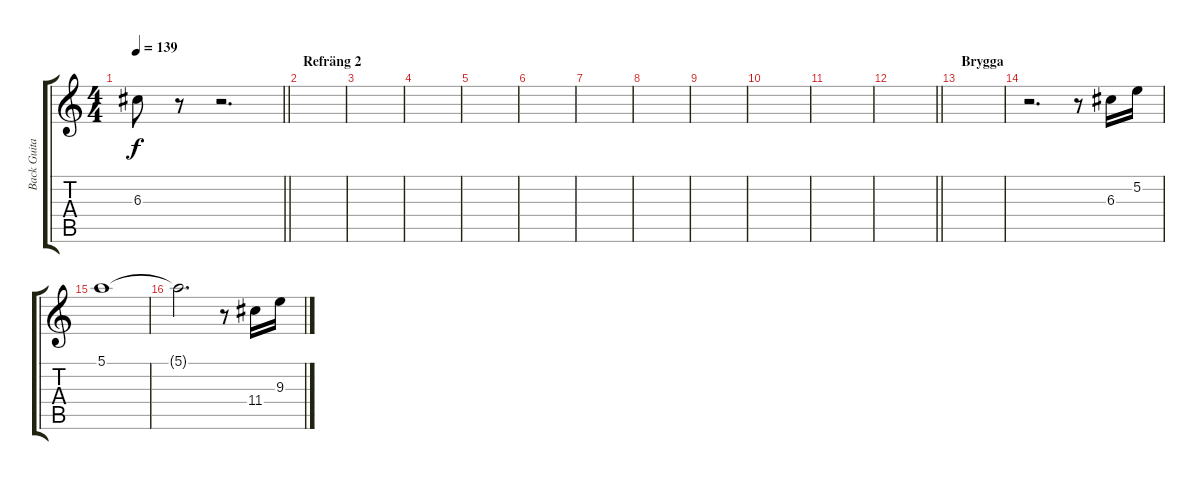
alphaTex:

\track ("Back Guitar" "Back Guita") {instrument overdrivenguitar}
\staff {score tabs}
\tuning (E4 B3 G3 D3 A2 E2) {hide}
\ts (4 4)
\tempo 139
\clef g2
\barLineRight lightlight
\ks c
6.3.8{dy f} r.8 r.2{d} |
\section ("" "Refräng 2")
|
|
|
|
|
|
|
|
|
|
\barLineRight lightlight
|
\section ("" "Brygga")
|
r.2{d} r.8 6.3.16 5.2.16 |
5.1.1 |
5.1{t}.2{d} r.8 11.4.16 9.3.16
